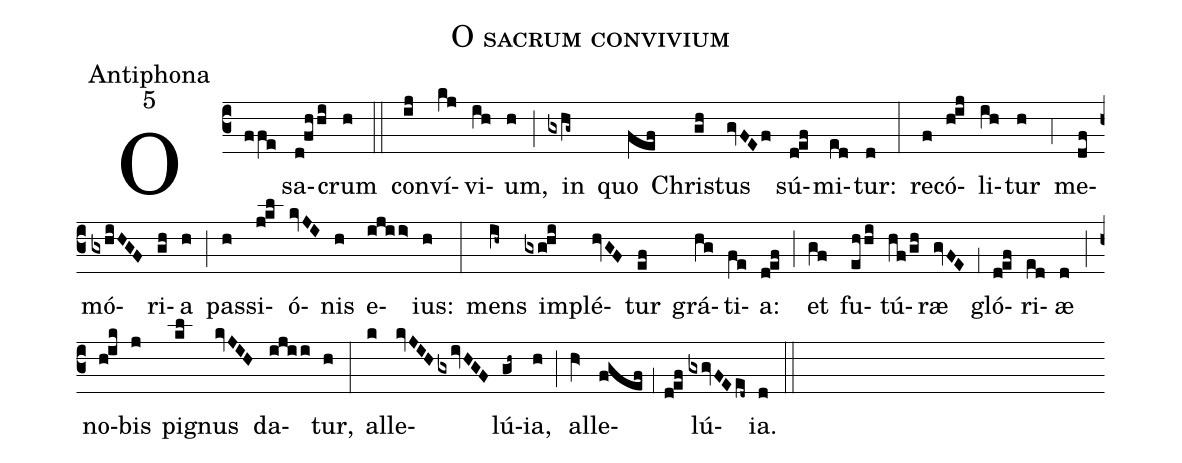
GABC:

name:O sacrum convivium;
office-part:Antiphona;
mode:5;
%%
(c3) O(ffe) sa(d!fhhi)crum(h) (::)
con(ij)ví(kj)vi(ih)um,(h) (;) in(gxhg~) quo(fef) Chri(gh)stus(gvFEf) sú(d!ef)mi(ed)tur:(d) (:)
re(f)có(h!ij)li(ih)tur(h) (,4) me(df)mó(gxhiHGF)ri(gh)a(h) (;) pas(h)si(j!kl)ó(kvJI)nis(h) e(ijii>)ius:(h) (:)
mens(ih~) im(gxg!hi)plé(hvGF)tur(ef) grá(hg)ti(fe)a:(d!ef) (;) et(gf) fu(ehhi)tú(hf/gh)ræ(gvFE) (,1) gló(d!ef)ri(ed)æ(d) (;) no(h!ik)bis(j) pi(kl)gnus(kvJIH) da(ijii)tur,(h) (:)
al(k)le(kvJIH/gxivHGF)lú(gh~)ia,(h) (;) al(hV>)le(fgef,1d!ef)lú(gxgvFE/ed~)ia.(d) (::)
